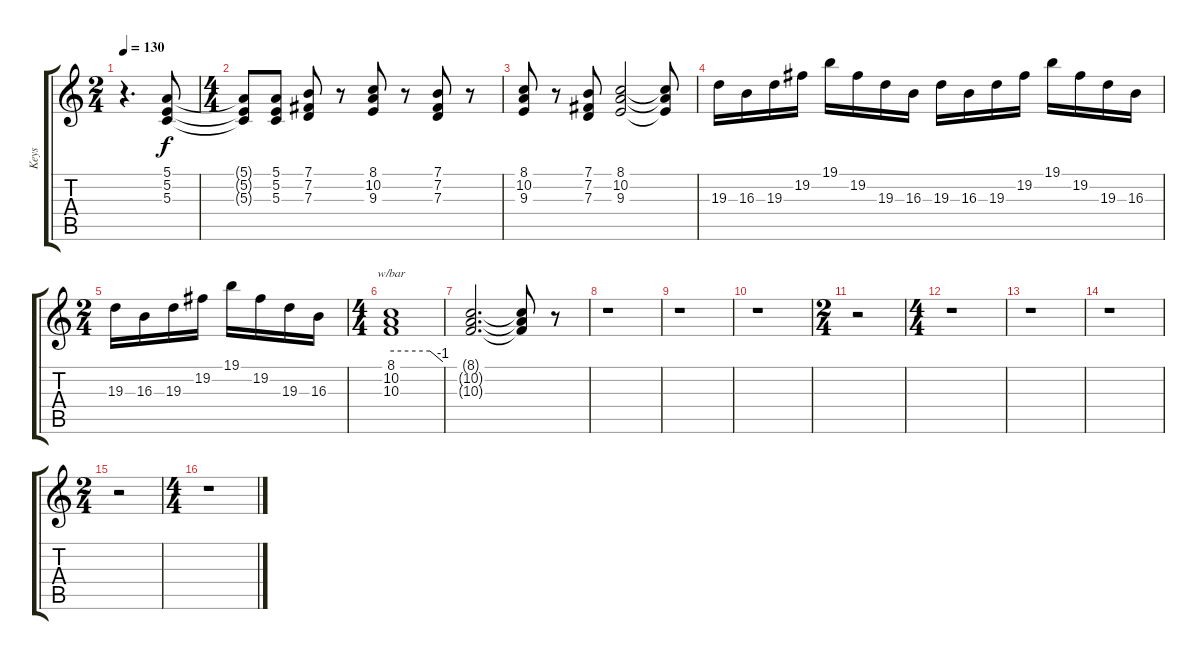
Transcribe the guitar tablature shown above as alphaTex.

\track ("Keys" "Keys") {instrument synthstrings1}
\staff {score tabs}
\tuning (E4 B3 G3 D3 A2 E2) {hide}
\ts (2 4)
\tempo 130
\clef g2
\ks c
r.4{d dy f} (5.1 5.2 5.3).8 |
\ts (4 4)
(5.1{t} 5.2{t} 5.3{t}).8 (5.1 5.2 5.3).8 (7.1 7.2 7.3).8 r.8 (8.1 10.2 9.3).8 r.8 (7.1 7.2 7.3).8 r.8 |
(8.1 10.2 9.3).8 r.8 (7.1 7.2 7.3).8 (8.1 10.2 9.3).2 (8.1{t} 10.2{t} 9.3{t}).8 |
19.3.16 16.3.16 19.3.16 19.2.16 19.1.16 19.2.16 19.3.16 16.3.16 19.3.16 16.3.16 19.3.16 19.2.16 19.1.16 19.2.16 19.3.16 16.3.16 |
\ts (2 4)
19.3.16 16.3.16 19.3.16 19.2.16 19.1.16 19.2.16 19.3.16 16.3.16 |
\ts (4 4)
(8.1 10.2 10.3).1{tbe (custom default 0 0 45 0 60 -4)} |
(8.1{t} 10.2{t} 10.3{t}).2{d} (8.1{t} 10.2{t} 10.3{t}).8 r.8 |
r.1 |
r.1 |
r.1 |
\ts (2 4)
r.2 |
\ts (4 4)
r.1 |
r.1 |
r.1 |
\ts (2 4)
r.2 |
\ts (4 4)
r.1
